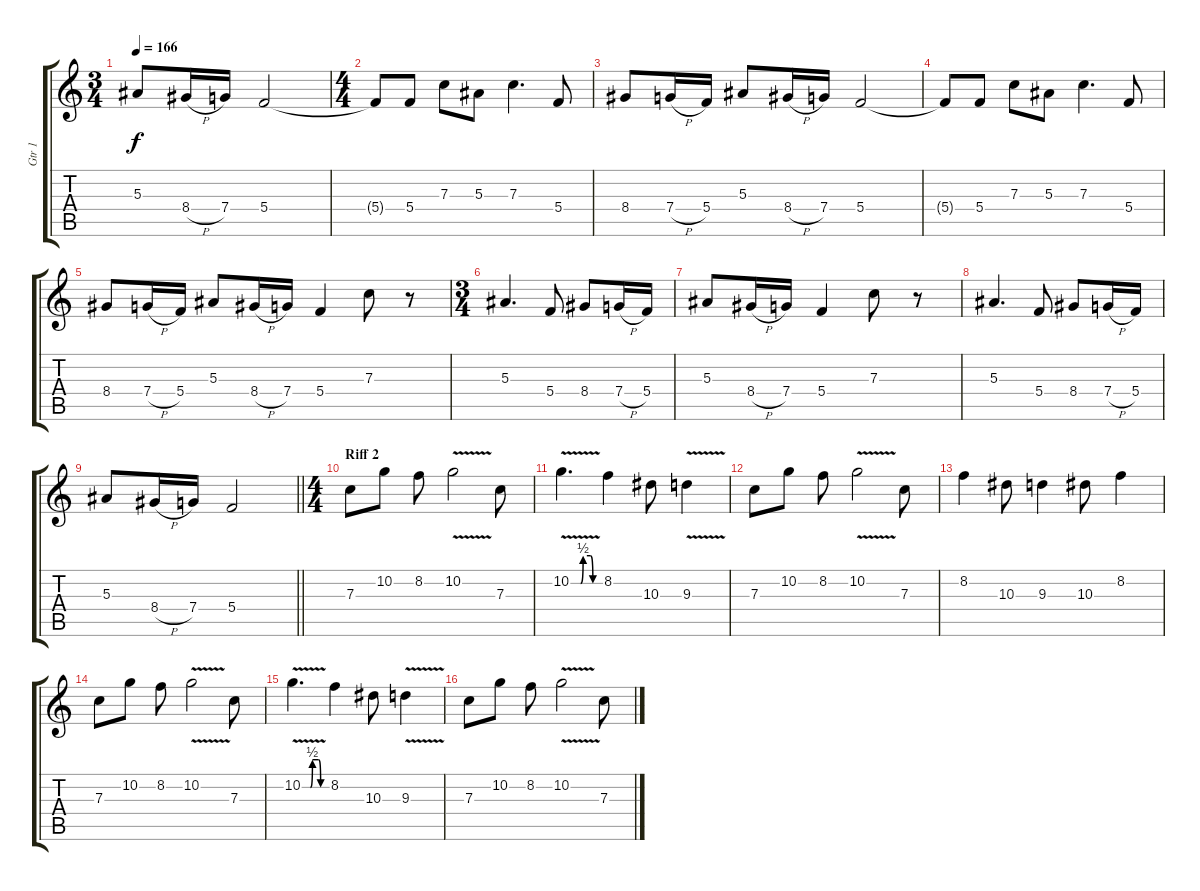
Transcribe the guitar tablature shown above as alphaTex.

\track ("Gtr 1" "Gtr 1") {instrument distortionguitar}
\staff {score tabs}
\tuning (D4 A3 F3 C3 G2 D2) {hide}
\ts (3 4)
\tempo 166
\clef g2
\ks c
5.3.8{dy f} 8.4{h}.16 7.4.16 5.4.2 |
\ts (4 4)
5.4{t}.8 5.4.8 7.3.8 5.3.8 7.3.4{d} 5.4.8 |
8.4.8 7.4{h}.16 5.4.16 5.3.8 8.4{h}.16 7.4.16 5.4.2 |
5.4{t}.8 5.4.8 7.3.8 5.3.8 7.3.4{d} 5.4.8 |
8.4.8 7.4{h}.16 5.4.16 5.3.8 8.4{h}.16 7.4.16 5.4.4 7.3.8 r.8 |
\ts (3 4)
5.3.4{d} 5.4.8 8.4.8 7.4{h}.16 5.4.16 |
5.3.8 8.4{h}.16 7.4.16 5.4.4 7.3.8 r.8 |
5.3.4{d} 5.4.8 8.4.8 7.4{h}.16 5.4.16 |
\barLineRight lightlight
5.3.8 8.4{h}.16 7.4.16 5.4.2 |
\ts (4 4)
\section ("" "Riff 2")
7.3.8 10.2.8 8.2.8 10.2{v}.2 7.3.8 |
10.2{be (custom 0 0 20 0 25 2 40 2 45 0 60 0) v}.4{d} 8.2.4 10.3.8 9.3{v}.4 |
7.3.8 10.2.8 8.2.8 10.2{v}.2 7.3.8 |
8.2.4 10.3.8 9.3.4 10.3.8 8.2.4 |
7.3.8 10.2.8 8.2.8 10.2{v}.2 7.3.8 |
10.2{be (custom 0 0 20 0 25 2 40 2 45 0 60 0) v}.4{d} 8.2.4 10.3.8 9.3{v}.4 |
7.3.8 10.2.8 8.2.8 10.2{v}.2 7.3.8
